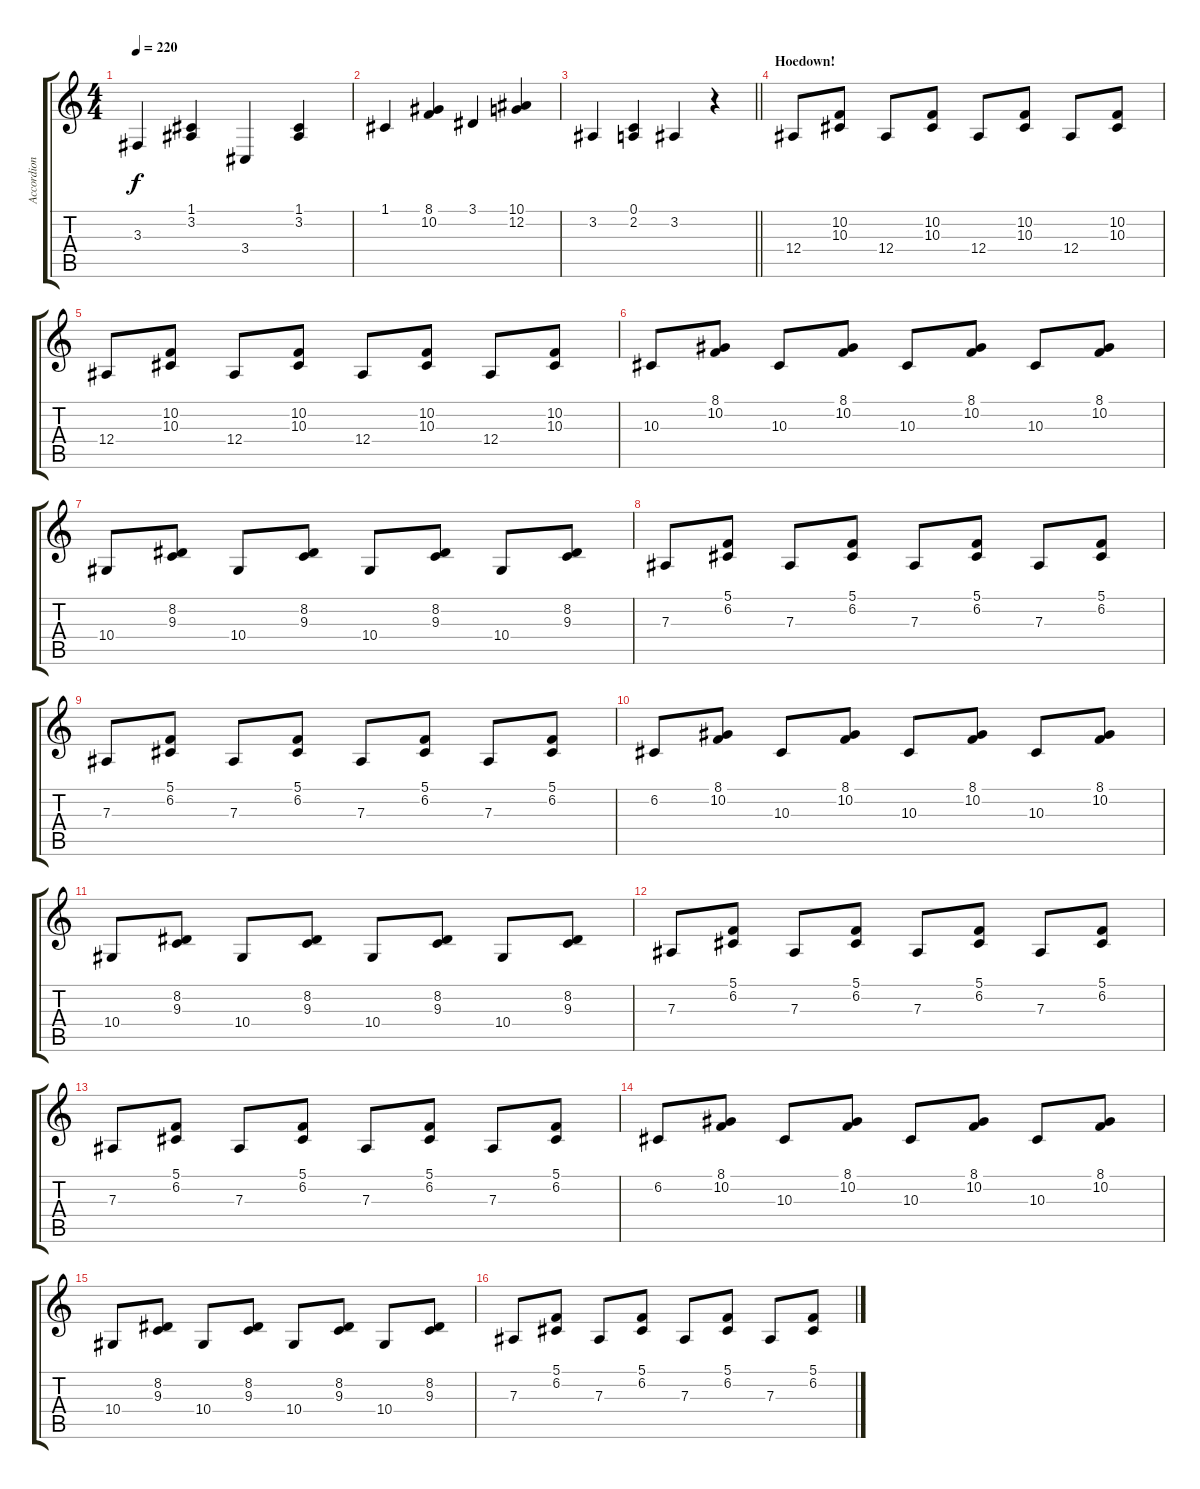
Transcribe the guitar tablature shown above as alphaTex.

\track ("Accordion LH" "Accordion ") {instrument accordion}
\staff {score tabs}
\tuning (C4 G3 Eb3 Bb2 F2 C2) {hide}
\ts (4 4)
\tempo 220
\clef g2
\ks c
3.3.4{dy f} (1.1 3.2).4 3.4.4 (1.1 3.2).4 |
1.1.4 (8.1 10.2).4 3.1.4 (10.1 12.2).4 |
\barLineRight lightlight
3.2.4 (0.1 2.2).4 3.2.4 r.4 |
\section ("" "Hoedown!")
12.4.8 (10.2 10.3).8 12.4.8 (10.2 10.3).8 12.4.8 (10.2 10.3).8 12.4.8 (10.2 10.3).8 |
12.4.8 (10.2 10.3).8 12.4.8 (10.2 10.3).8 12.4.8 (10.2 10.3).8 12.4.8 (10.2 10.3).8 |
10.3.8 (8.1 10.2).8 10.3.8 (8.1 10.2).8 10.3.8 (8.1 10.2).8 10.3.8 (8.1 10.2).8 |
10.4.8 (8.2 9.3).8 10.4.8 (8.2 9.3).8 10.4.8 (8.2 9.3).8 10.4.8 (8.2 9.3).8 |
7.3.8 (5.1 6.2).8 7.3.8 (5.1 6.2).8 7.3.8 (5.1 6.2).8 7.3.8 (5.1 6.2).8 |
7.3.8 (5.1 6.2).8 7.3.8 (5.1 6.2).8 7.3.8 (5.1 6.2).8 7.3.8 (5.1 6.2).8 |
6.2.8 (8.1 10.2).8 10.3.8 (8.1 10.2).8 10.3.8 (8.1 10.2).8 10.3.8 (8.1 10.2).8 |
10.4.8 (8.2 9.3).8 10.4.8 (8.2 9.3).8 10.4.8 (8.2 9.3).8 10.4.8 (8.2 9.3).8 |
7.3.8 (5.1 6.2).8 7.3.8 (5.1 6.2).8 7.3.8 (5.1 6.2).8 7.3.8 (5.1 6.2).8 |
7.3.8 (5.1 6.2).8 7.3.8 (5.1 6.2).8 7.3.8 (5.1 6.2).8 7.3.8 (5.1 6.2).8 |
6.2.8 (8.1 10.2).8 10.3.8 (8.1 10.2).8 10.3.8 (8.1 10.2).8 10.3.8 (8.1 10.2).8 |
10.4.8 (8.2 9.3).8 10.4.8 (8.2 9.3).8 10.4.8 (8.2 9.3).8 10.4.8 (8.2 9.3).8 |
7.3.8 (5.1 6.2).8 7.3.8 (5.1 6.2).8 7.3.8 (5.1 6.2).8 7.3.8 (5.1 6.2).8
